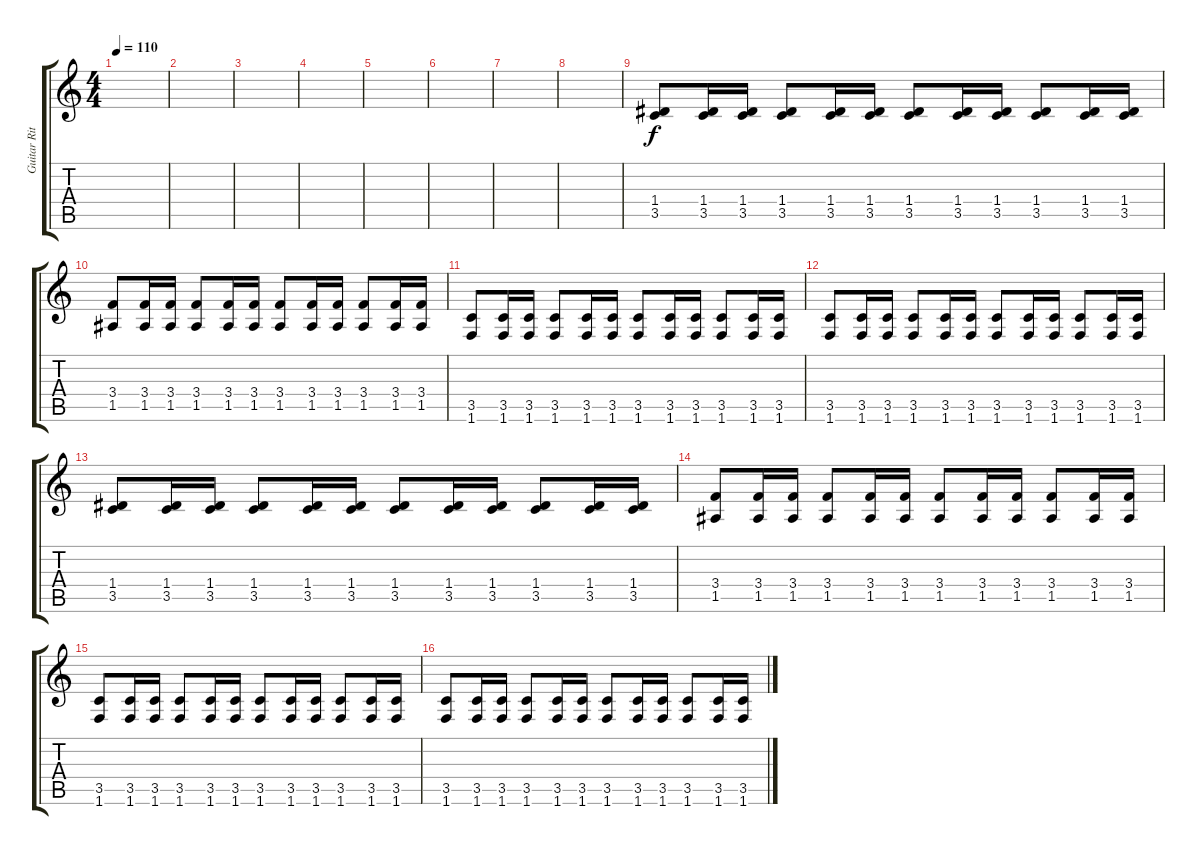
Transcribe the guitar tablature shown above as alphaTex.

\track ("Guitar Ritm 1" "Guitar Rit") {instrument acousticguitarnylon}
\staff {score tabs}
\tuning (E4 B3 G3 D3 A2 E2) {hide}
\ts (4 4)
\tempo 110
\clef g2
\ks c
|
|
|
|
|
|
|
|
(1.4 3.5).8 (1.4 3.5).16 (1.4 3.5).16 (1.4 3.5).8 (1.4 3.5).16 (1.4 3.5).16 (1.4 3.5).8 (1.4 3.5).16 (1.4 3.5).16 (1.4 3.5).8 (1.4 3.5).16 (1.4 3.5).16 |
(3.4 1.5).8 (3.4 1.5).16 (3.4 1.5).16 (3.4 1.5).8 (3.4 1.5).16 (3.4 1.5).16 (3.4 1.5).8 (3.4 1.5).16 (3.4 1.5).16 (3.4 1.5).8 (3.4 1.5).16 (3.4 1.5).16 |
(3.5 1.6).8 (3.5 1.6).16 (3.5 1.6).16 (3.5 1.6).8 (3.5 1.6).16 (3.5 1.6).16 (3.5 1.6).8 (3.5 1.6).16 (3.5 1.6).16 (3.5 1.6).8 (3.5 1.6).16 (3.5 1.6).16 |
(3.5 1.6).8 (3.5 1.6).16 (3.5 1.6).16 (3.5 1.6).8 (3.5 1.6).16 (3.5 1.6).16 (3.5 1.6).8 (3.5 1.6).16 (3.5 1.6).16 (3.5 1.6).8 (3.5 1.6).16 (3.5 1.6).16 |
(1.4 3.5).8 (1.4 3.5).16 (1.4 3.5).16 (1.4 3.5).8 (1.4 3.5).16 (1.4 3.5).16 (1.4 3.5).8 (1.4 3.5).16 (1.4 3.5).16 (1.4 3.5).8 (1.4 3.5).16 (1.4 3.5).16 |
(3.4 1.5).8 (3.4 1.5).16 (3.4 1.5).16 (3.4 1.5).8 (3.4 1.5).16 (3.4 1.5).16 (3.4 1.5).8 (3.4 1.5).16 (3.4 1.5).16 (3.4 1.5).8 (3.4 1.5).16 (3.4 1.5).16 |
(3.5 1.6).8 (3.5 1.6).16 (3.5 1.6).16 (3.5 1.6).8 (3.5 1.6).16 (3.5 1.6).16 (3.5 1.6).8 (3.5 1.6).16 (3.5 1.6).16 (3.5 1.6).8 (3.5 1.6).16 (3.5 1.6).16 |
(3.5 1.6).8 (3.5 1.6).16 (3.5 1.6).16 (3.5 1.6).8 (3.5 1.6).16 (3.5 1.6).16 (3.5 1.6).8 (3.5 1.6).16 (3.5 1.6).16 (3.5 1.6).8 (3.5 1.6).16 (3.5 1.6).16
